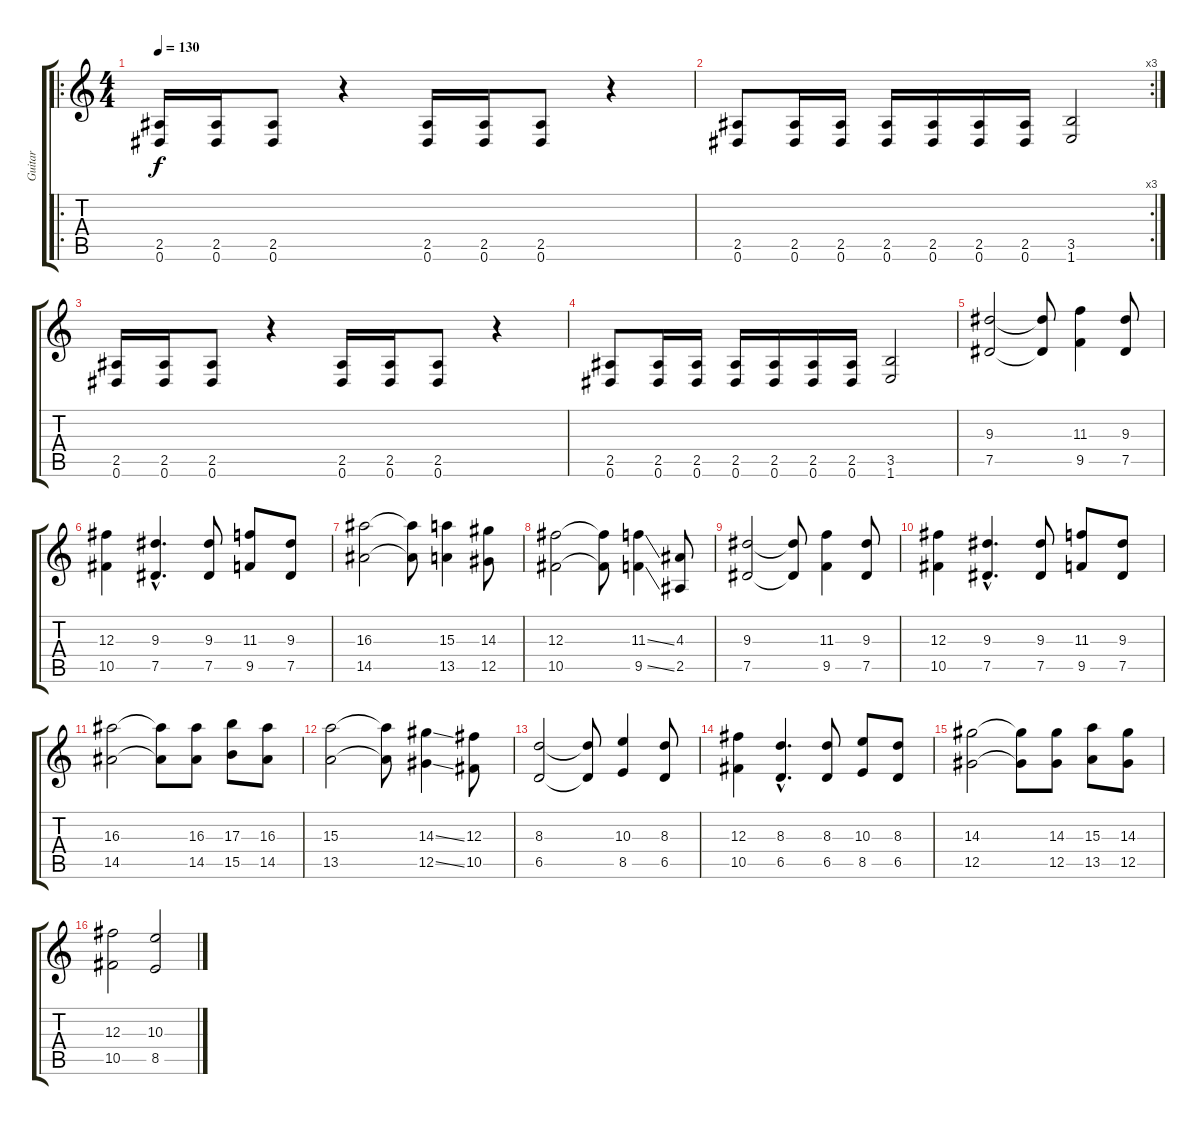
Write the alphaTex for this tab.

\track ("Guitar" "Guitar") {instrument overdrivenguitar}
\staff {score tabs}
\tuning (Eb4 Bb3 Gb3 Db3 Ab2 Eb2) {hide}
\ro
\ts (4 4)
\tempo 130
\clef g2
\ks c
(2.5 0.6).16{dy f} (2.5 0.6).16 (2.5 0.6).8 r.4 (2.5 0.6).16 (2.5 0.6).16 (2.5 0.6).8 r.4 |
\rc 3
(2.5 0.6).8 (2.5 0.6).16 (2.5 0.6).16 (2.5 0.6).16 (2.5 0.6).16 (2.5 0.6).16 (2.5 0.6).16 (3.5 1.6).2 |
(2.5 0.6).16 (2.5 0.6).16 (2.5 0.6).8 r.4 (2.5 0.6).16 (2.5 0.6).16 (2.5 0.6).8 r.4 |
(2.5 0.6).8 (2.5 0.6).16 (2.5 0.6).16 (2.5 0.6).16 (2.5 0.6).16 (2.5 0.6).16 (2.5 0.6).16 (3.5 1.6).2 |
(9.3 7.5).2{volume 14} (9.3{t} 7.5{t}).8 (11.3 9.5).4 (9.3 7.5).8 |
(12.3 10.5).4 (9.3{hac} 7.5{hac}).4{d} (9.3 7.5).8 (11.3 9.5).8 (9.3 7.5).8 |
(16.3 14.5).2 (16.3{t} 14.5{t}).8 (15.3 13.5).4 (14.3 12.5).8 |
(12.3 10.5).2 (12.3{t} 10.5{t}).8 (11.3{ss} 9.5{ss}).4 (4.3 2.5).8 |
(9.3 7.5).2{volume 14} (9.3{t} 7.5{t}).8 (11.3 9.5).4 (9.3 7.5).8 |
(12.3 10.5).4 (9.3{hac} 7.5{hac}).4{d} (9.3 7.5).8 (11.3 9.5).8 (9.3 7.5).8 |
(16.3 14.5).2 (16.3{t} 14.5{t}).8 (16.3 14.5).8 (17.3 15.5).8 (16.3 14.5).8 |
(15.3 13.5).2 (15.3{t} 13.5{t}).8 (14.3{ss} 12.5{ss}).4 (12.3 10.5).8 |
(8.3 6.5).2{volume 14} (8.3{t} 6.5{t}).8 (10.3 8.5).4 (8.3 6.5).8 |
(12.3 10.5).4 (8.3{hac} 6.5{hac}).4{d} (8.3 6.5).8 (10.3 8.5).8 (8.3 6.5).8 |
(14.3 12.5).2 (14.3{t} 12.5{t}).8 (14.3 12.5).8 (15.3 13.5).8 (14.3 12.5).8 |
(12.3 10.5).2 (10.3 8.5).2
